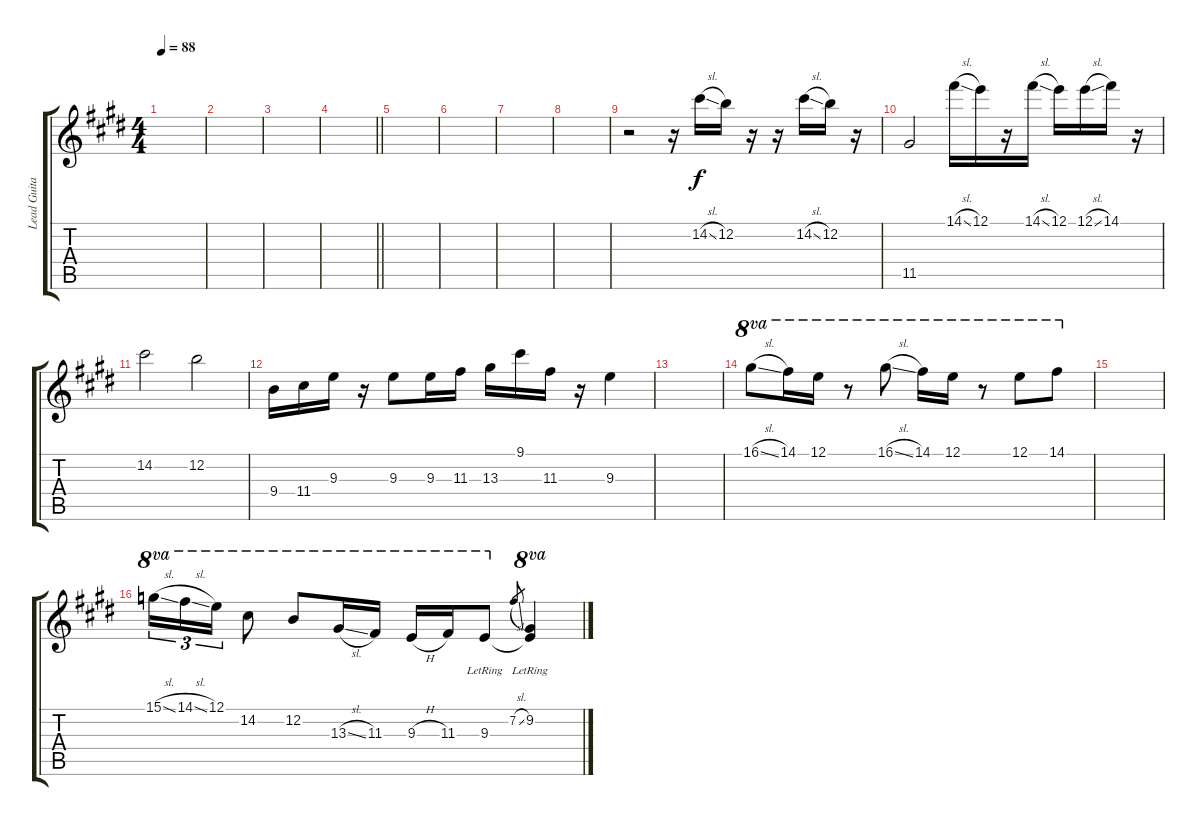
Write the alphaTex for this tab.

\track ("Lead Guitar" "Lead Guita") {instrument electricguitarmuted}
\staff {score tabs}
\tuning (E4 B3 G3 D3 A2 E2) {hide}
\ts (4 4)
\tempo 88
\clef g2
\ks e
|
|
|
\barLineRight lightlight
|
|
|
|
|
r.2 r.16 14.2{sl}.16{dy f} 12.2.16 r.16 r.16 14.2{sl}.16 12.2.16 r.16 |
11.5.2 14.1{sl}.16 12.1.16 r.16 14.1{sl}.16 12.1.16 12.1{sl}.16 14.1.16 r.16 |
14.2.2 12.2.2 |
9.4.16 11.4.16 9.3.16 r.16 9.3.8 9.3.16 11.3.16 13.3.16 9.1.16 11.3.16 r.16 9.3.4 |
|
16.1{sl}.8{ot 8va} 14.1.16{ot 8va} 12.1.16{ot 8va} r.8{ot 8va} 16.1{sl}.8{ot 8va} 14.1.16{ot 8va} 12.1.16{ot 8va} r.8{ot 8va} 12.1.8{ot 8va} 14.1.8{ot 8va} |
|
15.1{sl}.16{tu (3 2) ot 8va} 14.1{sl}.16{tu (3 2) ot 8va} 12.1.16{tu (3 2) ot 8va} 14.2.8{ot 8va} 12.2.8{ot 8va} 13.3{sl}.16{ot 8va} 11.3.16{ot 8va} 9.3{h}.16{ot 8va} 11.3.16{ot 8va} 9.3{lr}.8{ot 8va} 7.2{sl}.8{gr} (9.2{lr} 9.3{t}).4{ot 8va}
